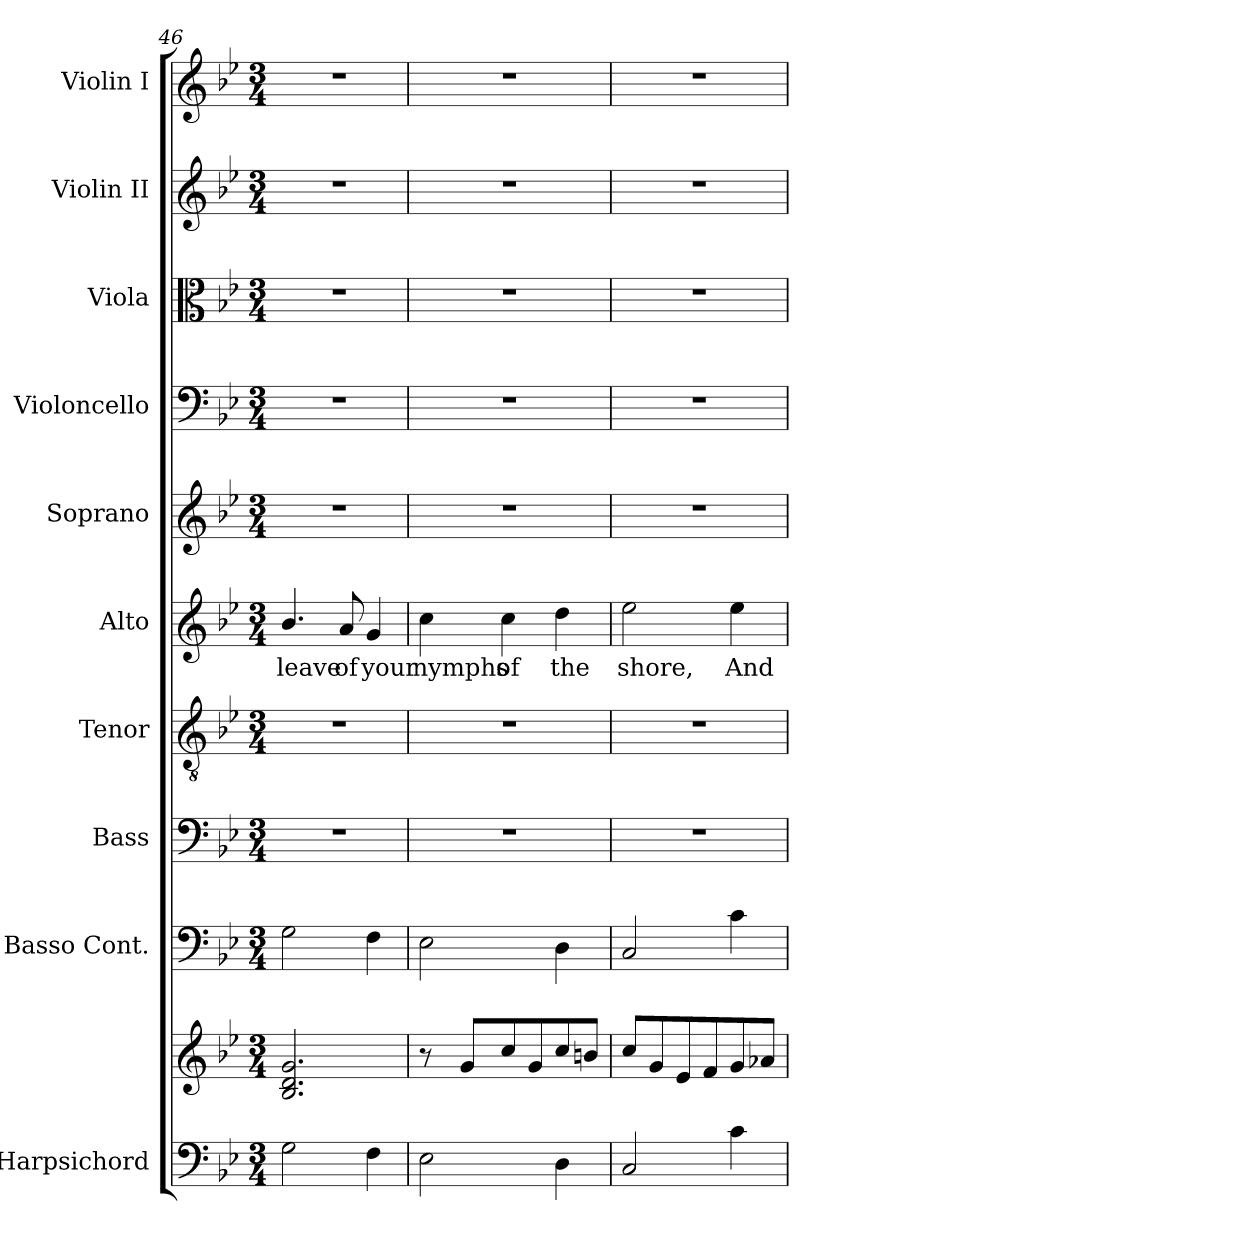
**kern	**kern	**kern	**kern	**kern	**kern	**text	**kern	**kern	**kern	**kern	**kern
*part10	*part10	*part9	*part8	*part7	*part6	*part6	*part5	*part4	*part3	*part2	*part1
*staff11	*staff10	*staff9	*staff8	*staff7	*staff6	*staff6	*staff5	*staff4	*staff3	*staff2	*staff1
*I"Harpsichord	*	*I"Basso Cont.	*I"Bass	*I"Tenor	*I"Alto	*	*I"Soprano	*I"Violoncello	*I"Viola	*I"Violin II	*I"Violin I
*I'Hpsd.	*	*	*I'B.	*I'T.	*I'A.	*	*I'S.	*I'Vc.	*	*	*
*clefF4	*clefG2	*clefF4	*clefF4	*clefGv2	*clefG2	*	*clefG2	*clefF4	*clefC3	*clefG2	*clefG2
*	*	*	*	*ITrd7c12	*	*	*	*	*	*	*
*k[b-e-]	*k[b-e-]	*k[b-e-]	*k[b-e-]	*k[b-e-]	*k[b-e-]	*	*k[b-e-]	*k[b-e-]	*k[b-e-]	*k[b-e-]	*k[b-e-]
*B-:	*B-:	*B-:	*B-:	*B-:	*B-:	*	*B-:	*B-:	*B-:	*B-:	*B-:
*M3/4	*M3/4	*M3/4	*M3/4	*M3/4	*M3/4	*	*M3/4	*M3/4	*M3/4	*M3/4	*M3/4
=46	=46	=46	=46	=46	=46	=46	=46	=46	=46	=46	=46
!	!	!	!LO:N:vis=1	!LO:N:vis=1	!	!	!	!	!	!	!
!	!	!	!	!	!	!LO:LY:b:color=#000000	!LO:N:vis=1	!LO:N:vis=1	!LO:N:vis=1	!LO:N:vis=1	!LO:N:vis=1
2Gi\	2.B-i/ 2.di 2.gi	2Gi\	2.r	2.r	4.b-i/	leave	2.r	2.r	2.r	2.r	2.r
!	!	!	!	!	!	!LO:LY:b:color=#000000	!	!	!	!	!
.	.	.	.	.	8ai/	of	.	.	.	.	.
!	!	!	!	!	!	!LO:LY:b:color=#000000	!	!	!	!	!
4Fi\	.	4Fi\	.	.	4gi/	your	.	.	.	.	.
=47	=47	=47	=47	=47	=47	=47	=47	=47	=47	=47	=47
!	!	!	!LO:N:vis=1	!LO:N:vis=1	!	!	!	!	!	!	!
!	!	!	!	!	!	!LO:LY:b:color=#000000	!LO:N:vis=1	!LO:N:vis=1	!LO:N:vis=1	!LO:N:vis=1	!LO:N:vis=1
2E-i\	8r	2E-i\	2.r	2.r	4cci\	nymphs	2.r	2.r	2.r	2.r	2.r
.	8gi/L	.	.	.	.	.	.	.	.	.	.
!	!	!	!	!	!	!LO:LY:b:color=#000000	!	!	!	!	!
.	8cci/	.	.	.	4cci\	of	.	.	.	.	.
.	8gi/	.	.	.	.	.	.	.	.	.	.
!	!	!	!	!	!	!LO:LY:b:color=#000000	!	!	!	!	!
4Di\	8cci/	4Di\	.	.	4ddi\	the	.	.	.	.	.
.	8bni/J	.	.	.	.	.	.	.	.	.	.
!!LO:LB:g=z
=48	=48	=48	=48	=48	=48	=48	=48	=48	=48	=48	=48
!	!	!	!LO:N:vis=1	!LO:N:vis=1	!	!	!	!	!	!	!
!	!	!	!	!	!	!LO:LY:b:color=#000000	!LO:N:vis=1	!LO:N:vis=1	!LO:N:vis=1	!LO:N:vis=1	!LO:N:vis=1
2Ci/	8cci/L	2Ci/	2.r	2.r	2ee-i\	shore,	2.r	2.r	2.r	2.r	2.r
.	8gi/	.	.	.	.	.	.	.	.	.	.
.	8e-i/	.	.	.	.	.	.	.	.	.	.
.	8fi/	.	.	.	.	.	.	.	.	.	.
!	!	!	!	!	!	!LO:LY:b:color=#000000	!	!	!	!	!
4ci\	8gi/	4ci\	.	.	4ee-i\	And	.	.	.	.	.
.	8a-Xi/J	.	.	.	.	.	.	.	.	.	.
=	=	=	=	=	=	=	=	=	=	=	=
*-	*-	*-	*-	*-	*-	*-	*-	*-	*-	*-	*-
